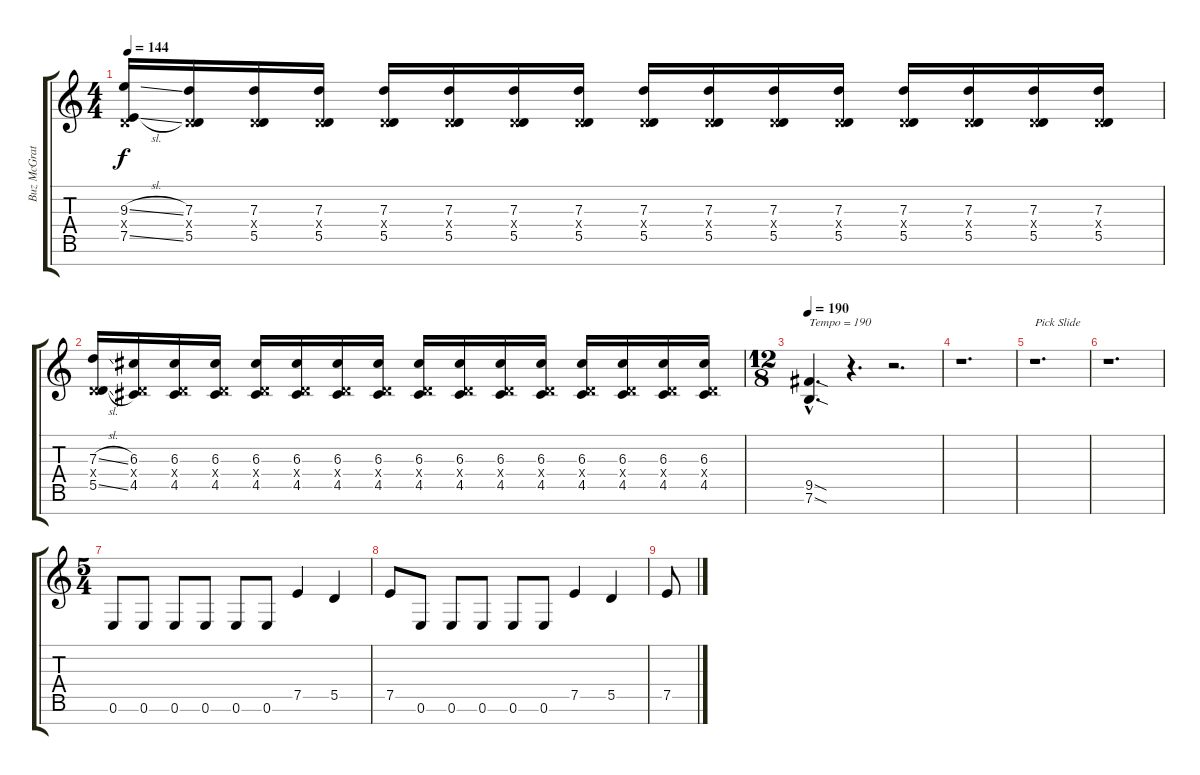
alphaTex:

\track ("Buz McGrath" "Buz McGrat") {instrument distortionguitar}
\staff {score tabs}
\tuning (E4 B3 G3 D3 A2 E2 B1) {hide}
\ts (4 4)
\tempo 144
\clef g2
\ks c
(9.3{sl} 0.4{x} 7.5{sl}).16{dy f} (7.3 0.4{x} 5.5).16 (7.3 0.4{x} 5.5).16 (7.3 0.4{x} 5.5).16 (7.3 0.4{x} 5.5).16 (7.3 0.4{x} 5.5).16 (7.3 0.4{x} 5.5).16 (7.3 0.4{x} 5.5).16 (7.3 0.4{x} 5.5).16 (7.3 0.4{x} 5.5).16 (7.3 0.4{x} 5.5).16 (7.3 0.4{x} 5.5).16 (7.3 0.4{x} 5.5).16 (7.3 0.4{x} 5.5).16 (7.3 0.4{x} 5.5).16 (7.3 0.4{x} 5.5).16 |
(7.3{sl} 0.4{x} 5.5{sl}).16 (6.3 0.4{x} 4.5).16 (6.3 0.4{x} 4.5).16 (6.3 0.4{x} 4.5).16 (6.3 0.4{x} 4.5).16 (6.3 0.4{x} 4.5).16 (6.3 0.4{x} 4.5).16 (6.3 0.4{x} 4.5).16 (6.3 0.4{x} 4.5).16 (6.3 0.4{x} 4.5).16 (6.3 0.4{x} 4.5).16 (6.3 0.4{x} 4.5).16 (6.3 0.4{x} 4.5).16 (6.3 0.4{x} 4.5).16 (6.3 0.4{x} 4.5).16 (6.3 0.4{x} 4.5).16 |
\ts (12 8)
\tempo 190
(9.5{sod hac} 7.6{sod hac}).4{d txt "Tempo = 190"} r.4{d} r.2{d} |
r.1{d} |
r.1{d txt "Pick Slide"} |
r.1{d} |
\ts (5 4)
0.6.8 0.6.8 0.6.8 0.6.8 0.6.8 0.6.8 7.5.4 5.5.4 |
7.5.8 0.6.8 0.6.8 0.6.8 0.6.8 0.6.8 7.5.4 5.5.4 |
7.5.8
